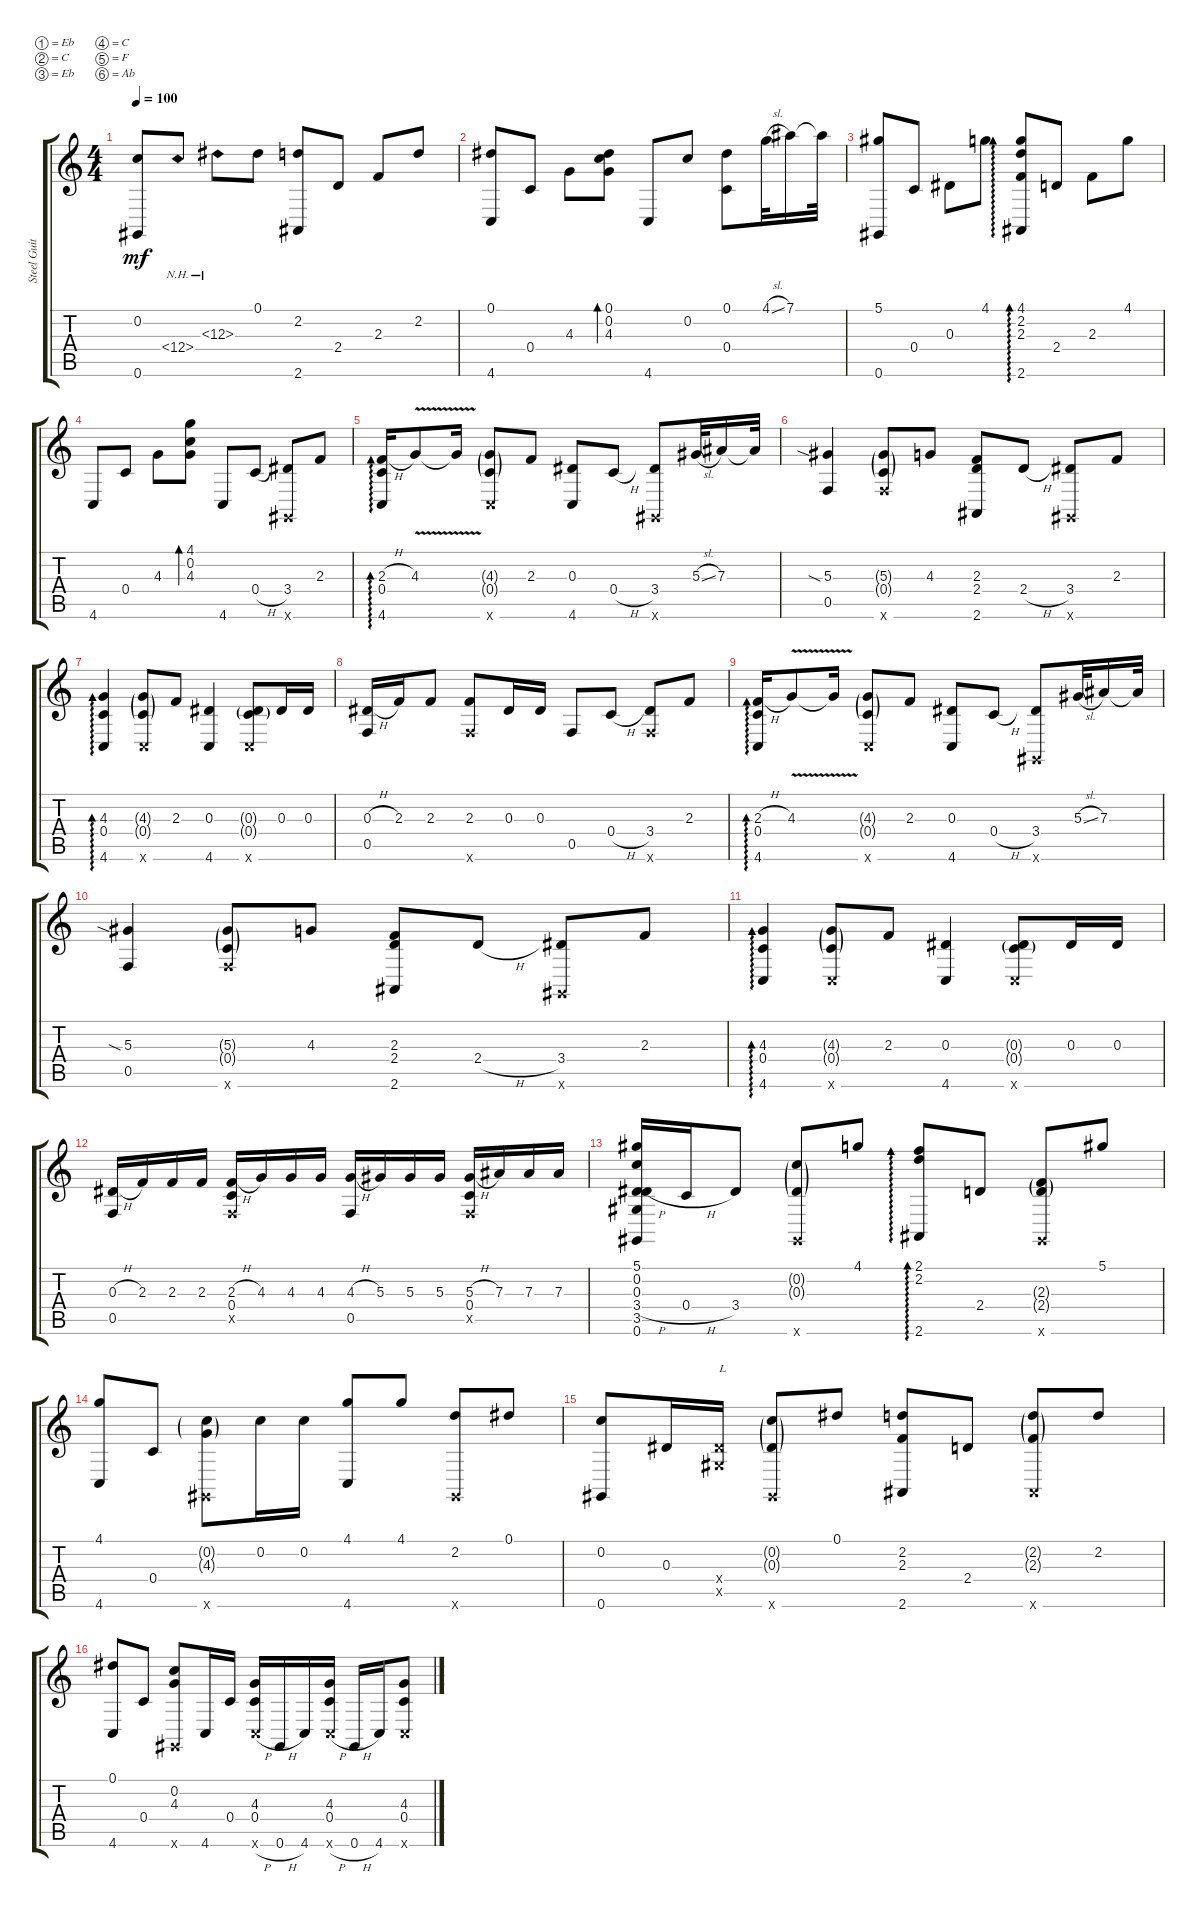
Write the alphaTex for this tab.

\defaultSystemsLayout 4
\bracketExtendMode groupsimilarinstruments
\otherSystemsTrackNameOrientation horizontal
\track ("Steel Guitar" "Steel Guit") {instrument acousticguitarsteel}
\staff {score tabs}
\tuning (Eb4 C4 Eb3 C3 F2 Ab1)
\ts (4 4)
\tempo 100
\clef g2
\ks c
(0.2 0.6{acc #}).8{dy mf beam Up} 12.4{nh}.8{beam Up} 12.3{nh acc #}.8{beam Down} 0.1{acc #}.8{beam Down} (2.2 2.6{acc #}).8{beam Up} 2.4.8{beam Up} 2.3.8{beam Up} 2.2.8{beam Up} |
(0.1{acc #} 4.6).8{beam Up} 0.4.8{beam Up} 4.3.8{beam Down} (4.3 0.2 0.1{acc #}).8{bd 53 beam Down} 4.6.8{beam Up} 0.2.8{beam Up} (0.4 0.1{acc #}).8{beam Down} 4.1{sl}.32{beam Down} 7.1{acc #}.16{beam Down} 7.1{t acc #}.32{beam Down} |
(5.1{acc #} 0.6{acc #}).8{beam Up} 0.4.8{beam Up} 0.3{acc #}.8{beam Down} 4.1.8{beam Down} (4.1 2.6{acc #} 2.2 2.3).8{ad 0 beam Up} 2.4.8{beam Up} 2.3.8{beam Down} 4.1.8{beam Down} |
4.6.8{beam Up} 0.4.8{beam Up} 4.3.8{beam Down} (4.3 0.2 4.1).8{bd 52 beam Down} 4.6.8{beam Up} 0.4{h}.8{beam Up} (3.4{acc #} 0.6{x acc #}).8{beam Up} 2.3.8{beam Up} |
(4.6 0.4 2.3{h}).16{ad 0 beam Up} 4.3{v}.8{beam Up} 4.3{t}.16{beam Up} (4.6{x} 0.4{g} 4.3{g}).8{beam Up} 2.3.8{beam Up} (0.3{acc #} 4.6).8{beam Up} 0.4{h}.8{beam Up} (3.4{acc #} 0.6{x acc #}).8{beam Up} 5.3{sl acc #}.32{beam Up} 7.3{acc #}.16{beam Up} 7.3{t acc #}.32{beam Up} |
(5.3{sia acc #} 0.5).4{beam Up} (9.6{x} 0.4{g} 5.3{g acc #}).8{beam Up} 4.3.8{beam Up} (2.3 2.4 2.6{acc #}).8{beam Up} 2.4{h}.8{beam Up} (3.4{acc #} 0.6{x acc #}).8{beam Up} 2.3.8{beam Up} |
(4.6 0.4 4.3).4{ad 0 beam Up} (4.6{x} 0.4{g} 4.3{g}).8{beam Up} 2.3.8{beam Up} (0.3{acc #} 4.6).4{beam Up} (4.6{x} 0.4{g} 0.3{g acc #}).8{beam Up} 0.3{acc #}.16{beam Up} 0.3{acc #}.16{beam Up} |
(0.3{h acc #} 0.5).16{beam Up} 2.3.16{beam Up} 2.3.8{beam Up} (2.3 9.6{x}).8{beam Up} 0.3{acc #}.16{beam Up} 0.3{acc #}.16{beam Up} 0.5.8{beam Up} 0.4{h}.8{beam Up} (3.4{acc #} 9.6{x}).8{beam Up} 2.3.8{beam Up} |
(4.6 0.4 2.3{h}).16{ad 0 beam Up} 4.3{v}.8{beam Up} 4.3{t}.16{beam Up} (4.6{x} 0.4{g} 4.3{g}).8{beam Up} 2.3.8{beam Up} (0.3{acc #} 4.6).8{beam Up} 0.4{h}.8{beam Up} (3.4{acc #} 0.6{x acc #}).8{beam Up} 5.3{sl acc #}.32{beam Up} 7.3{acc #}.16{beam Up} 7.3{t acc #}.32{beam Up} |
(5.3{sia acc #} 0.5).4{beam Up} (9.6{x} 0.4{g} 5.3{g acc #}).8{beam Up} 4.3.8{beam Up} (2.3 2.4 2.6{acc #}).8{beam Up} 2.4{h}.8{beam Up} (3.4{acc #} 0.6{x acc #}).8{beam Up} 2.3.8{beam Up} |
(4.6 0.4 4.3).4{ad 0 beam Up} (4.6{x} 0.4{g} 4.3{g}).8{beam Up} 2.3.8{beam Up} (0.3{acc #} 4.6).4{beam Up} (4.6{x} 0.4{g} 0.3{g acc #}).8{beam Up} 0.3{acc #}.16{beam Up} 0.3{acc #}.16{beam Up} |
(0.3{h acc #} 0.5).16{beam Up} 2.3.16{beam Up} 2.3.16{beam Up} 2.3.16{beam Up} (2.3{h} 0.5{x} 0.4).16{beam Up} 4.3.16{beam Up} 4.3.16{beam Up} 4.3.16{beam Up} (4.3{h} 0.5).16{beam Up} 5.3{acc #}.16{beam Up} 5.3{acc #}.16{beam Up} 5.3{acc #}.16{beam Up} (5.3{h acc #} 0.5{x} 0.4).16{beam Up} 7.3{acc #}.16{beam Up} 7.3{acc #}.16{beam Up} 7.3{acc #}.16{beam Up} |
(5.1{acc #} 0.6{acc #} 3.5{acc #} 3.4{h acc #} 0.3{acc #} 0.2).16{beam Up} 0.4{h}.16{beam Up} 3.4{acc #}.8{beam Up} (0.6{x acc #} 0.3{g acc #} 0.2{g}).8{beam Up} 4.1.8{beam Up} (2.1 2.6{acc #} 2.2).8{ad 0 beam Up} 2.4.8{beam Up} (2.3{g} 2.4{g} 0.6{x acc #}).8{beam Up} 5.1{acc #}.8{beam Up} |
(4.1 4.6).8{beam Up} 0.4.8{beam Up} (4.3{g} 0.2{g} 0.6{x acc #}).8{beam Down} 0.2.16{beam Down} 0.2.16{beam Down} (4.1 4.6).8{beam Up} 4.1.8{beam Up} (2.2 0.6{x acc #}).8{beam Up} 0.1{acc #}.8{beam Up} |
(0.2 0.6{acc #}).8{beam Up} 0.3{acc #}.16{beam Up} (3.5{x acc #} 3.4{x acc #}).16{txt "L" beam Up} (0.3{g acc #} 0.2{g} 0.6{x acc #}).8{beam Up} 0.1{acc #}.8{beam Up} (2.2 2.3 2.6{acc #}).8{beam Up} 2.4.8{beam Up} (2.3{g} 2.2{g} 2.6{x acc #}).8{beam Up} 2.2.8{beam Up} |
(4.6 0.1{acc #}).8{beam Up} 0.4.8{beam Up} (4.3 0.2 0.6{x acc #}).8{beam Up} 4.6.16{beam Up} 0.4.16{beam Up} (0.4 4.3 4.6{h x}).16{beam Up} 0.6{h acc #}.16{beam Up} 4.6.16{beam Up} (0.4 4.3 4.6{h x}).16{beam Up} 0.6{h acc #}.16{beam Up} 4.6.16{beam Up} (0.4 4.3 4.6{x}).8{beam Up}
